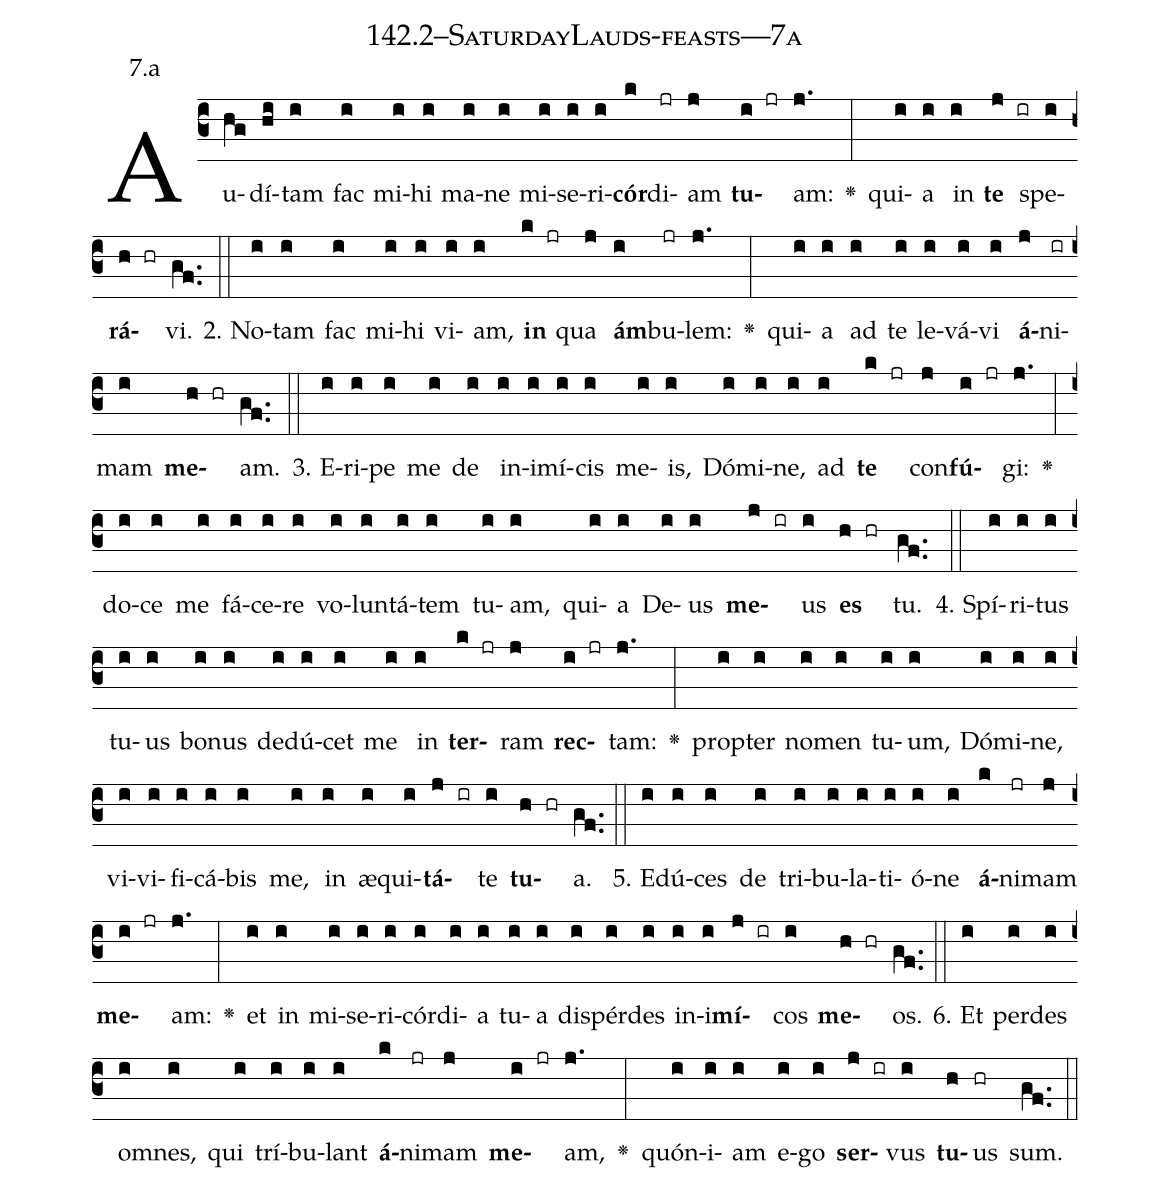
name: 142.2--SaturdayLauds-feasts---7a;
annotation: 7.a;
%%
(c3)Au(hg)dí(hi)tam(i) fac(i) mi(i)hi(i) ma(i)ne(i) mi(i)se(i)ri(i)<b>cór</b>(k)di(jr)am(j) <b>tu</b>(i jr)am:(j.) <v>\greheightstar</v>(:) qui(i)a(i) in(i) <b>te</b>(j ir) spe(i)<b>rá</b>(h hr)vi.(gf..) (::)
2. No(i)tam(i) fac(i) mi(i)hi(i) vi(i)am,(i) <b>in</b>(k jr) qua(j) <b>ám</b>(i)bu(jr)lem:(j.) <v>\greheightstar</v>(:) qui(i)a(i) ad(i) te(i) le(i)vá(i)vi(i) <b>á</b>(j)ni(ir)mam(i) <b>me</b>(h hr)am.(gf..) (::)
3. E(i)ri(i)pe(i) me(i) de(i) in(i)i(i)mí(i)cis(i) me(i)is,(i) Dó(i)mi(i)ne,(i) ad(i) <b>te</b>(k jr) con(j)<b>fú</b>(i jr)gi:(j.) <v>\greheightstar</v>(:) do(i)ce(i) me(i) fá(i)ce(i)re(i) vo(i)lun(i)tá(i)tem(i) tu(i)am,(i) qui(i)a(i) De(i)us(i) <b>me</b>(j ir)us(i) <b>es</b>(h hr) tu.(gf..) (::)
4. Spí(i)ri(i)tus(i) tu(i)us(i) bo(i)nus(i) de(i)dú(i)cet(i) me(i) in(i) <b>ter</b>(k jr)ram(j) <b>rec</b>(i jr)tam:(j.) <v>\greheightstar</v>(:) prop(i)ter(i) no(i)men(i) tu(i)um,(i) Dó(i)mi(i)ne,(i) vi(i)vi(i)fi(i)cá(i)bis(i) me,(i) in(i) æ(i)qui(i)<b>tá</b>(j ir)te(i) <b>tu</b>(h hr)a.(gf..) (::)
5. E(i)dú(i)ces(i) de(i) tri(i)bu(i)la(i)ti(i)ó(i)ne(i) <b>á</b>(k)ni(jr)mam(j) <b>me</b>(i jr)am:(j.) <v>\greheightstar</v>(:) et(i) in(i) mi(i)se(i)ri(i)cór(i)di(i)a(i) tu(i)a(i) dis(i)pér(i)des(i) in(i)i(i)<b>mí</b>(j ir)cos(i) <b>me</b>(h hr)os.(gf..) (::)
6. Et(i) per(i)des(i) om(i)nes,(i) qui(i) trí(i)bu(i)lant(i) <b>á</b>(k)ni(jr)mam(j) <b>me</b>(i jr)am,(j.) <v>\greheightstar</v>(:) quón(i)i(i)am(i) e(i)go(i) <b>ser</b>(j ir)vus(i) <b>tu</b>(h)us(hr) sum.(gf..) (::)
